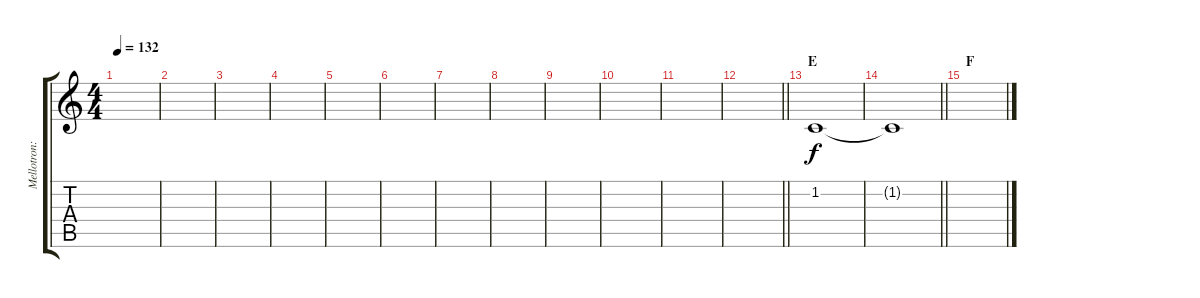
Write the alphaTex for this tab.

\track ("Mellotron: Elton John" "Mellotron:") {instrument lead3calliope}
\staff {score tabs}
\tuning (E4 B3 G3 D3 A2 E2) {hide}
\ts (4 4)
\tempo 132
\clef g2
\ks c
|
|
|
|
|
|
|
|
|
|
|
\barLineRight lightlight
|
\section ("" "E")
1.2.1 |
\barLineRight lightlight
1.2{t}.1 |
\section ("" "F")
